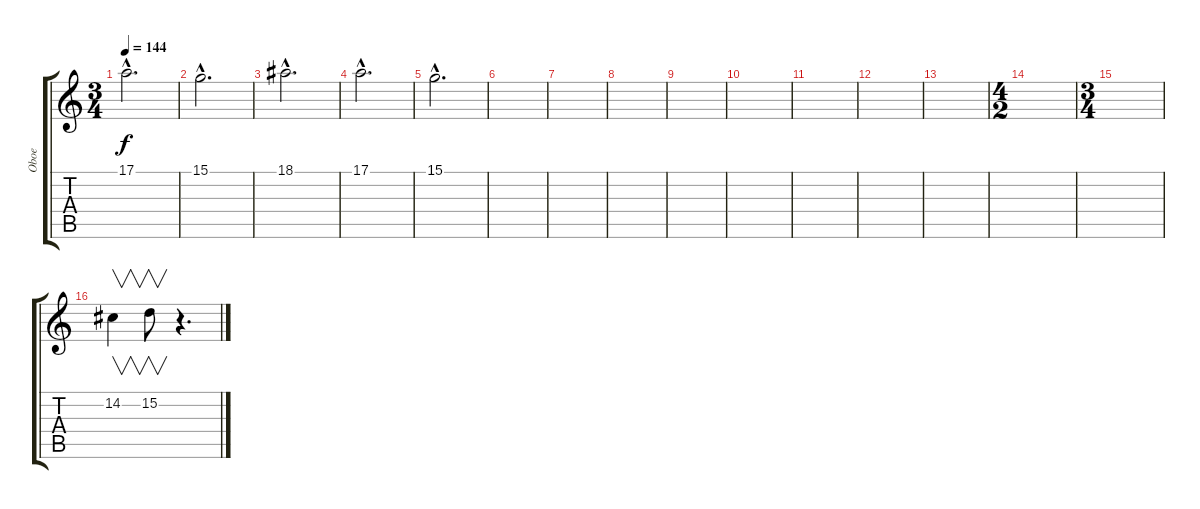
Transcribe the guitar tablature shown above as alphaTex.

\track ("Oboe" "Oboe") {instrument oboe}
\staff {score tabs}
\tuning (E4 B3 G3 D3 A2 E2) {hide}
\ts (3 4)
\tempo 144
\clef g2
\ks c
17.1{hac}.2{d dy f} |
15.1{hac}.2{d} |
18.1{hac}.2{d} |
17.1{hac}.2{d} |
15.1{hac}.2{d} |
|
|
|
|
|
|
|
|
\ts (4 2)
|
\ts (3 4)
|
14.2.4{v} 15.2.8{v} r.4{d}
